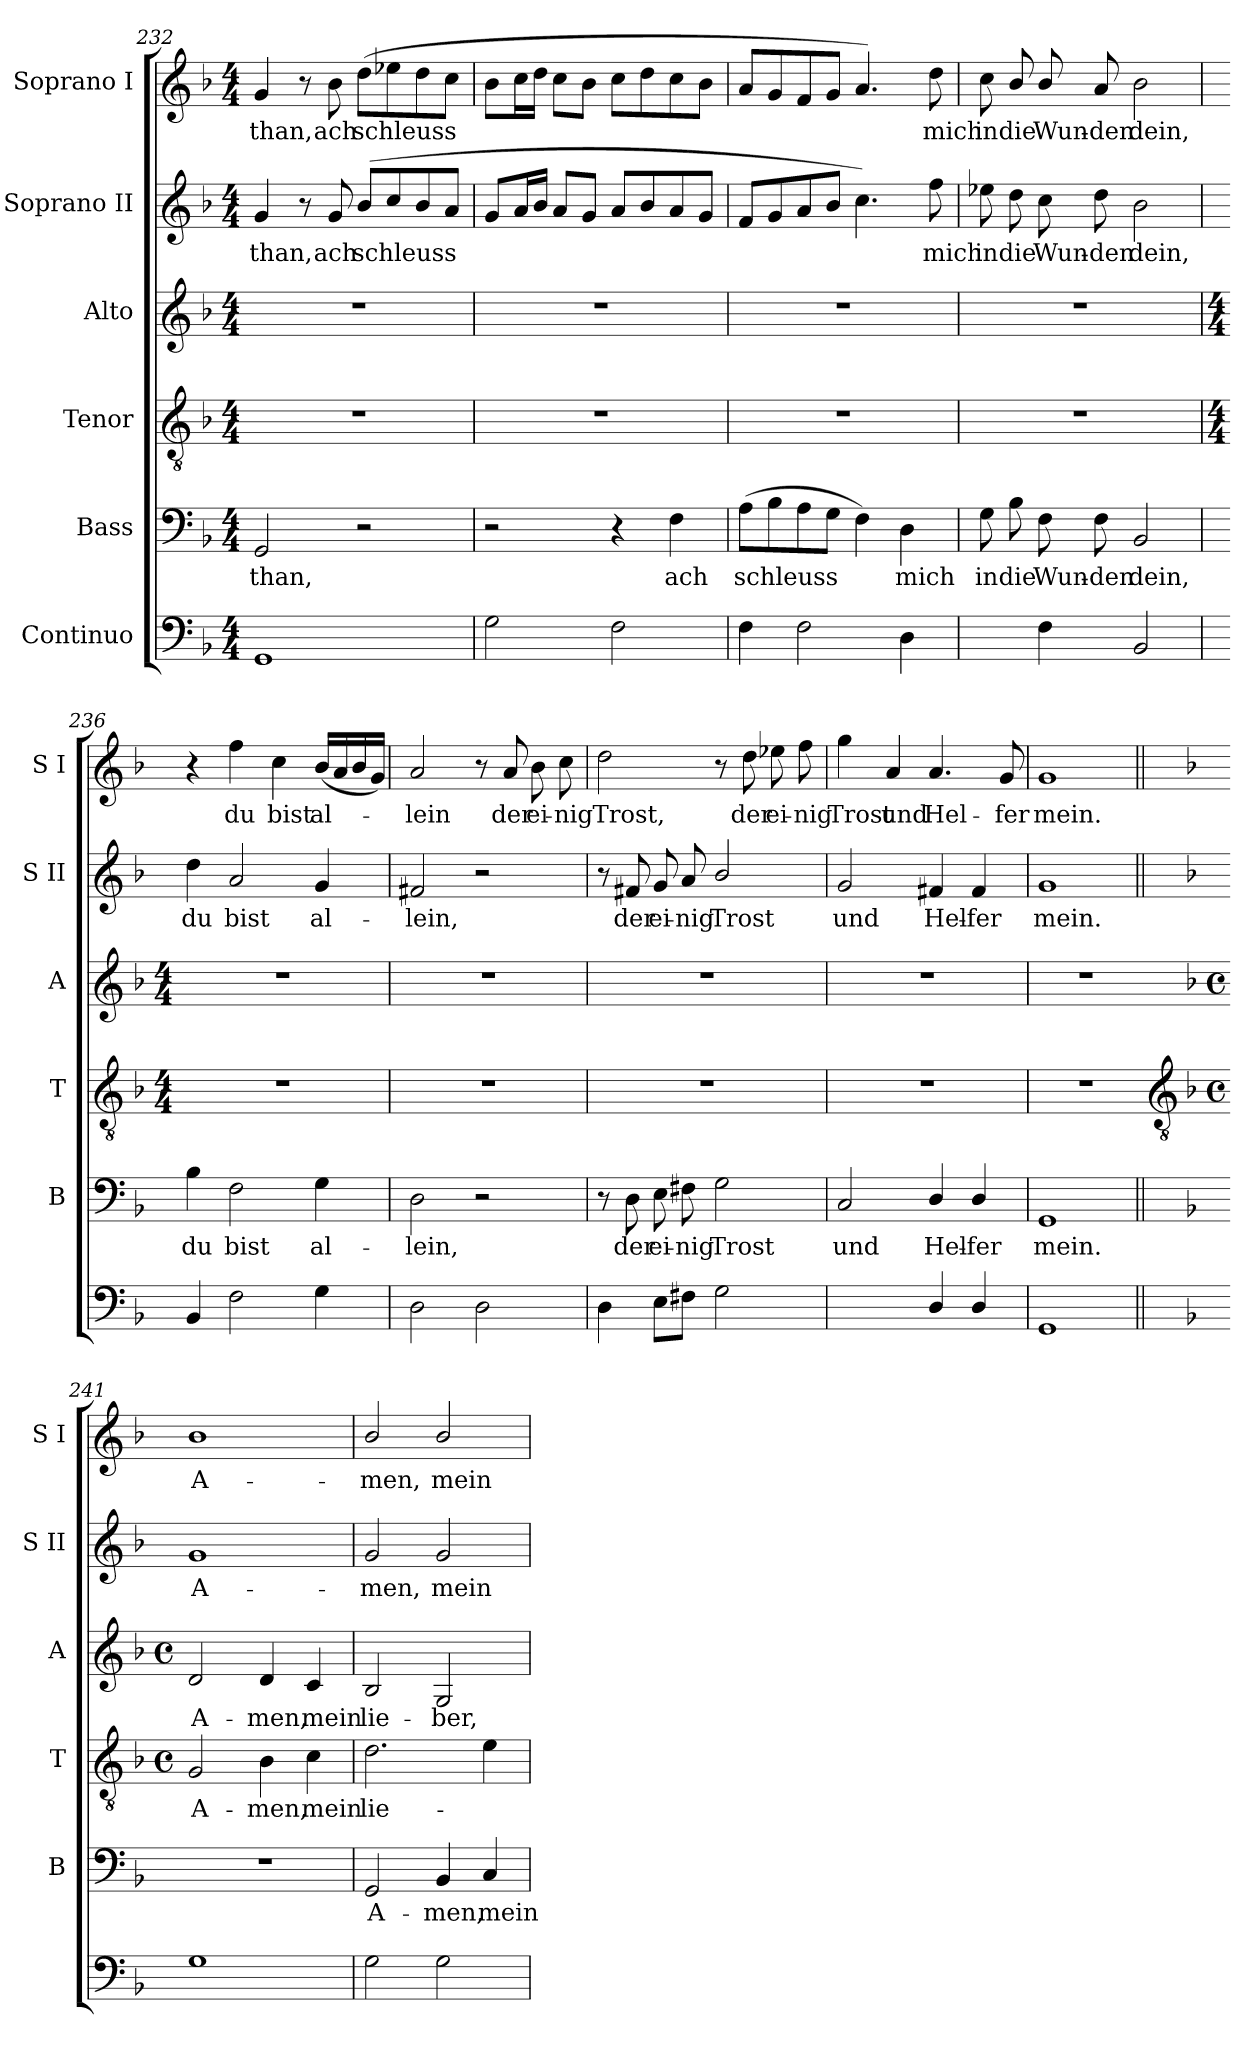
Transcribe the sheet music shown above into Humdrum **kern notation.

**kern	**text	**kern	**text	**kern	**text	**kern	**text	**kern	**text	**kern	**text
*part6	*part6	*part5	*part5	*part4	*part4	*part3	*part3	*part2	*part2	*part1	*part1
*staff6	*staff6	*staff5	*staff5	*staff4	*staff4	*staff3	*staff3	*staff2	*staff2	*staff1	*staff1
*I"Continuo	*	*I"Bass	*	*I"Tenor	*	*I"Alto	*	*I"Soprano II	*	*I"Soprano I	*
*	*	*I'B	*	*I'T	*	*I'A	*	*I'S II	*	*I'S I	*
!!LO:LB:g=z
*clefF4	*	*clefF4	*	*clefGv2	*	*clefG2	*	*clefG2	*	*clefG2	*
*k[b-]	*	*k[b-]	*	*k[b-]	*	*k[b-]	*	*k[b-]	*	*k[b-]	*
*F:	*	*F:	*	*F:	*	*F:	*	*F:	*	*F:	*
*M4/4	*	*M4/4	*	*M4/4	*	*M4/4	*	*M4/4	*	*M4/4	*
=232	=232	=232	=232	=232	=232	=232	=232	=232	=232	=232	=232
!	!	!	!LO:LY:b	!	!	!	!	!	!LO:LY:b	!	!LO:LY:b
1GG	.	2GG	-than,	1r	.	1r	.	4g	-than,	4g	-than,
.	.	.	.	.	.	.	.	8r	.	8r	.
!	!	!	!	!	!	!	!	!	!LO:LY:b	!	!LO:LY:b
.	.	.	.	.	.	.	.	8g	ach	8b-	ach
!	!	!	!	!	!	!	!	!	!LO:LY:b	!	!LO:LY:b
.	.	2r	.	.	.	.	.	(<8b-/L	schleuss	(<8ddL	schleuss
.	.	.	.	.	.	.	.	8cc/	.	8ee-X	.
.	.	.	.	.	.	.	.	8b-/	.	8dd	.
.	.	.	.	.	.	.	.	8a/J	.	8ccJ	.
=233	=233	=233	=233	=233	=233	=233	=233	=233	=233	=233	=233
2G	.	2r	.	1r	.	1r	.	8gL	.	8b-L	.
.	.	.	.	.	.	.	.	16aL	.	16ccL	.
.	.	.	.	.	.	.	.	16b-JJ	.	16ddJJ	.
.	.	.	.	.	.	.	.	8aL	.	8ccL	.
.	.	.	.	.	.	.	.	8gJ	.	8b-J	.
2F	.	4r	.	.	.	.	.	8aL	.	8ccL	.
.	.	.	.	.	.	.	.	8b-	.	8dd	.
!	!	!	!LO:LY:b	!	!	!	!	!	!	!	!
.	.	4F	ach	.	.	.	.	8a	.	8cc	.
.	.	.	.	.	.	.	.	8gJ	.	8b-J	.
=234	=234	=234	=234	=234	=234	=234	=234	=234	=234	=234	=234
!	!	!	!LO:LY:b	!	!	!	!	!	!	!	!
4F	.	(>8AL	schleuss	1r	.	1r	.	8fL	.	8aL	.
.	.	8B-	.	.	.	.	.	8g	.	8g	.
2F	.	8A	.	.	.	.	.	8a	.	8f	.
.	.	8GJ	.	.	.	.	.	8b-J	.	8gJ	.
.	.	4F)	.	.	.	.	.	4.cc)	.	4.a)	.
!	!	!	!LO:LY:b	!	!	!	!	!	!	!	!
4D	.	4D	mich	.	.	.	.	.	.	.	.
!	!	!	!	!	!	!	!	!	!LO:LY:b	!	!LO:LY:b
.	.	.	.	.	.	.	.	8ff	mich	8dd	mich
=235	=235	=235	=235	=235	=235	=235	=235	=235	=235	=235	=235
!	!LO:LY:b	!	!LO:LY:b	!	!	!	!	!	!LO:LY:b	!	!LO:LY:b
[8E-XLyy	6	8G	in	1r	.	1r	.	8ee-X	in	8cc	in
!	!LO:LY:b	!	!LO:LY:b	!	!	!	!	!	!LO:LY:b	!	!LO:LY:b
8E-Jyy]	5	8B-	die	.	.	.	.	8dd	die	8b-/	die
!	!	!	!LO:LY:b	!	!	!	!	!	!LO:LY:b	!	!LO:LY:b
4F	.	8F	Wun-	.	.	.	.	8cc	Wun-	8b-/	Wun-
!	!	!	!LO:LY:b	!	!	!	!	!	!LO:LY:b	!	!LO:LY:b
.	.	8F	-den	.	.	.	.	8dd	-den	8a	-den
!	!	!	!LO:LY:b	!	!	!	!	!	!LO:LY:b	!	!LO:LY:b
2BB-	.	2BB-	dein,	.	.	.	.	2b-	dein,	2b-	dein,
!!LO:LB:g=z
=236	=236	=236	=236	=236	=236	=236	=236	=236	=236	=236	=236
*	*	*	*	*M4/4	*	*M4/4	*	*	*	*	*
!	!	!	!LO:LY:b	!	!	!	!	!	!LO:LY:b	!	!
4BB-	.	4B-	du	1r	.	1r	.	4dd	du	4r	.
!	!	!	!LO:LY:b	!	!	!	!	!	!LO:LY:b	!	!LO:LY:b
2F	.	2F	bist	.	.	.	.	2a	bist	4ff	du
!	!	!	!	!	!	!	!	!	!	!	!LO:LY:b
.	.	.	.	.	.	.	.	.	.	4cc	bist
!	!	!	!LO:LY:b	!	!	!	!	!	!LO:LY:b	!	!LO:LY:b
4G	.	4G	al-	.	.	.	.	4g	al-	(<16b-LL	al-
.	.	.	.	.	.	.	.	.	.	16a	.
.	.	.	.	.	.	.	.	.	.	16b-	.
.	.	.	.	.	.	.	.	.	.	16gJJ)	.
=237	=237	=237	=237	=237	=237	=237	=237	=237	=237	=237	=237
!	!	!	!LO:LY:b	!	!	!	!	!	!LO:LY:b	!	!LO:LY:b
2D	.	2D	-lein,	1r	.	1r	.	2f#X	-lein,	2a	lein
2D	.	2r	.	.	.	.	.	2r	.	8r	.
!	!	!	!	!	!	!	!	!	!	!	!LO:LY:b
.	.	.	.	.	.	.	.	.	.	8a	der
!	!	!	!	!	!	!	!	!	!	!	!LO:LY:b
.	.	.	.	.	.	.	.	.	.	8b-	ei-
!	!	!	!	!	!	!	!	!	!	!	!LO:LY:b
.	.	.	.	.	.	.	.	.	.	8cc	-nig
=238	=238	=238	=238	=238	=238	=238	=238	=238	=238	=238	=238
!	!	!	!	!	!	!	!	!	!	!	!LO:LY:b
4D	.	8r	.	1r	.	1r	.	8r	.	2dd	Trost,
!	!	!	!LO:LY:b	!	!	!	!	!	!LO:LY:b	!	!
.	.	8D	der	.	.	.	.	8f#X	der	.	.
!	!	!	!LO:LY:b	!	!	!	!	!	!LO:LY:b	!	!
8EL	.	8E	ei-	.	.	.	.	8g	ei-	.	.
!	!	!	!LO:LY:b	!	!	!	!	!	!LO:LY:b	!	!
8F#XJ	.	8F#X	-nig	.	.	.	.	8a	-nig	.	.
!	!	!	!LO:LY:b	!	!	!	!	!	!LO:LY:b	!	!
2G	.	2G	Trost	.	.	.	.	2b-/	Trost	8r	.
!	!	!	!	!	!	!	!	!	!	!	!LO:LY:b
.	.	.	.	.	.	.	.	.	.	8dd	der
!	!	!	!	!	!	!	!	!	!	!	!LO:LY:b
.	.	.	.	.	.	.	.	.	.	8ee-X	ei-
!	!	!	!	!	!	!	!	!	!	!	!LO:LY:b
.	.	.	.	.	.	.	.	.	.	8ff	-nig
=239	=239	=239	=239	=239	=239	=239	=239	=239	=239	=239	=239
!	!	!	!LO:LY:b	!	!	!	!	!	!LO:LY:b	!	!LO:LY:b
[4Cyy	.	2C	und	1r	.	1r	.	2g	und	4gg	Trost
!	!LO:LY:b	!	!	!	!	!	!	!	!	!	!LO:LY:b
4Cyy]	6	.	.	.	.	.	.	.	.	4a	und
!	!	!	!LO:LY:b	!	!	!	!	!	!LO:LY:b	!	!LO:LY:b
4D/	.	4D/	Hel-	.	.	.	.	4f#X	Hel-	4.a	Hel-
!	!	!	!LO:LY:b	!	!	!	!	!	!LO:LY:b	!	!
4D/	.	4D/	-fer	.	.	.	.	4f#	-fer	.	.
!	!	!	!	!	!	!	!	!	!	!	!LO:LY:b
.	.	.	.	.	.	.	.	.	.	8g	-fer
=240	=240	=240	=240	=240	=240	=240	=240	=240	=240	=240	=240
!	!	!	!LO:LY:b	!	!	!	!	!	!LO:LY:b	!	!LO:LY:b
1GG	.	1GG	mein.	1r	.	1r	.	1g	mein.	1g	mein.
!!LO:LB:g=z
=241||	=241||	=241||	=241||	=241	=241||	=241	=241||	=241||	=241||	=241||	=241||
*	*	*	*	*clefGv2	*	*	*	*	*	*	*
*	*	*	*	*k[b-]	*	*k[b-]	*	*	*	*	*
*	*	*	*	*F:	*	*F:	*	*	*	*	*
*	*	*	*	*M4/4	*	*M4/4	*	*	*	*	*
*	*	*	*	*met(c)	*	*met(c)	*	*	*	*	*
!	!	!	!	!	!LO:LY:b	!	!LO:LY:b	!	!LO:LY:b	!	!LO:LY:b
1G	.	1r	.	2G	A-	2d	A-	1g	A-	1b-	A-
!	!	!	!	!	!LO:LY:b	!	!LO:LY:b	!	!	!	!
.	.	.	.	4B-	-men,	4d	-men,	.	.	.	.
!	!	!	!	!	!LO:LY:b	!	!LO:LY:b	!	!	!	!
.	.	.	.	4c	mein	4c	mein	.	.	.	.
=242	=242	=242	=242	=242	=242	=242	=242	=242	=242	=242	=242
!	!	!	!LO:LY:b	!	!LO:LY:b	!	!LO:LY:b	!	!LO:LY:b	!	!LO:LY:b
2G	.	2GG	A-	2.d	lie-	2B-	lie-	2g	-men,	2b-/	-men,
!	!	!	!LO:LY:b	!	!	!	!LO:LY:b	!	!LO:LY:b	!	!LO:LY:b
2G	.	4BB-	-men,	.	.	2G	-ber,	2g	mein	2b-/	mein
!	!	!	!LO:LY:b	!	!	!	!	!	!	!	!
.	.	4C	mein	4e	.	.	.	.	.	.	.
=	=	=	=	=	=	=	=	=	=	=	=
*-	*-	*-	*-	*-	*-	*-	*-	*-	*-	*-	*-
